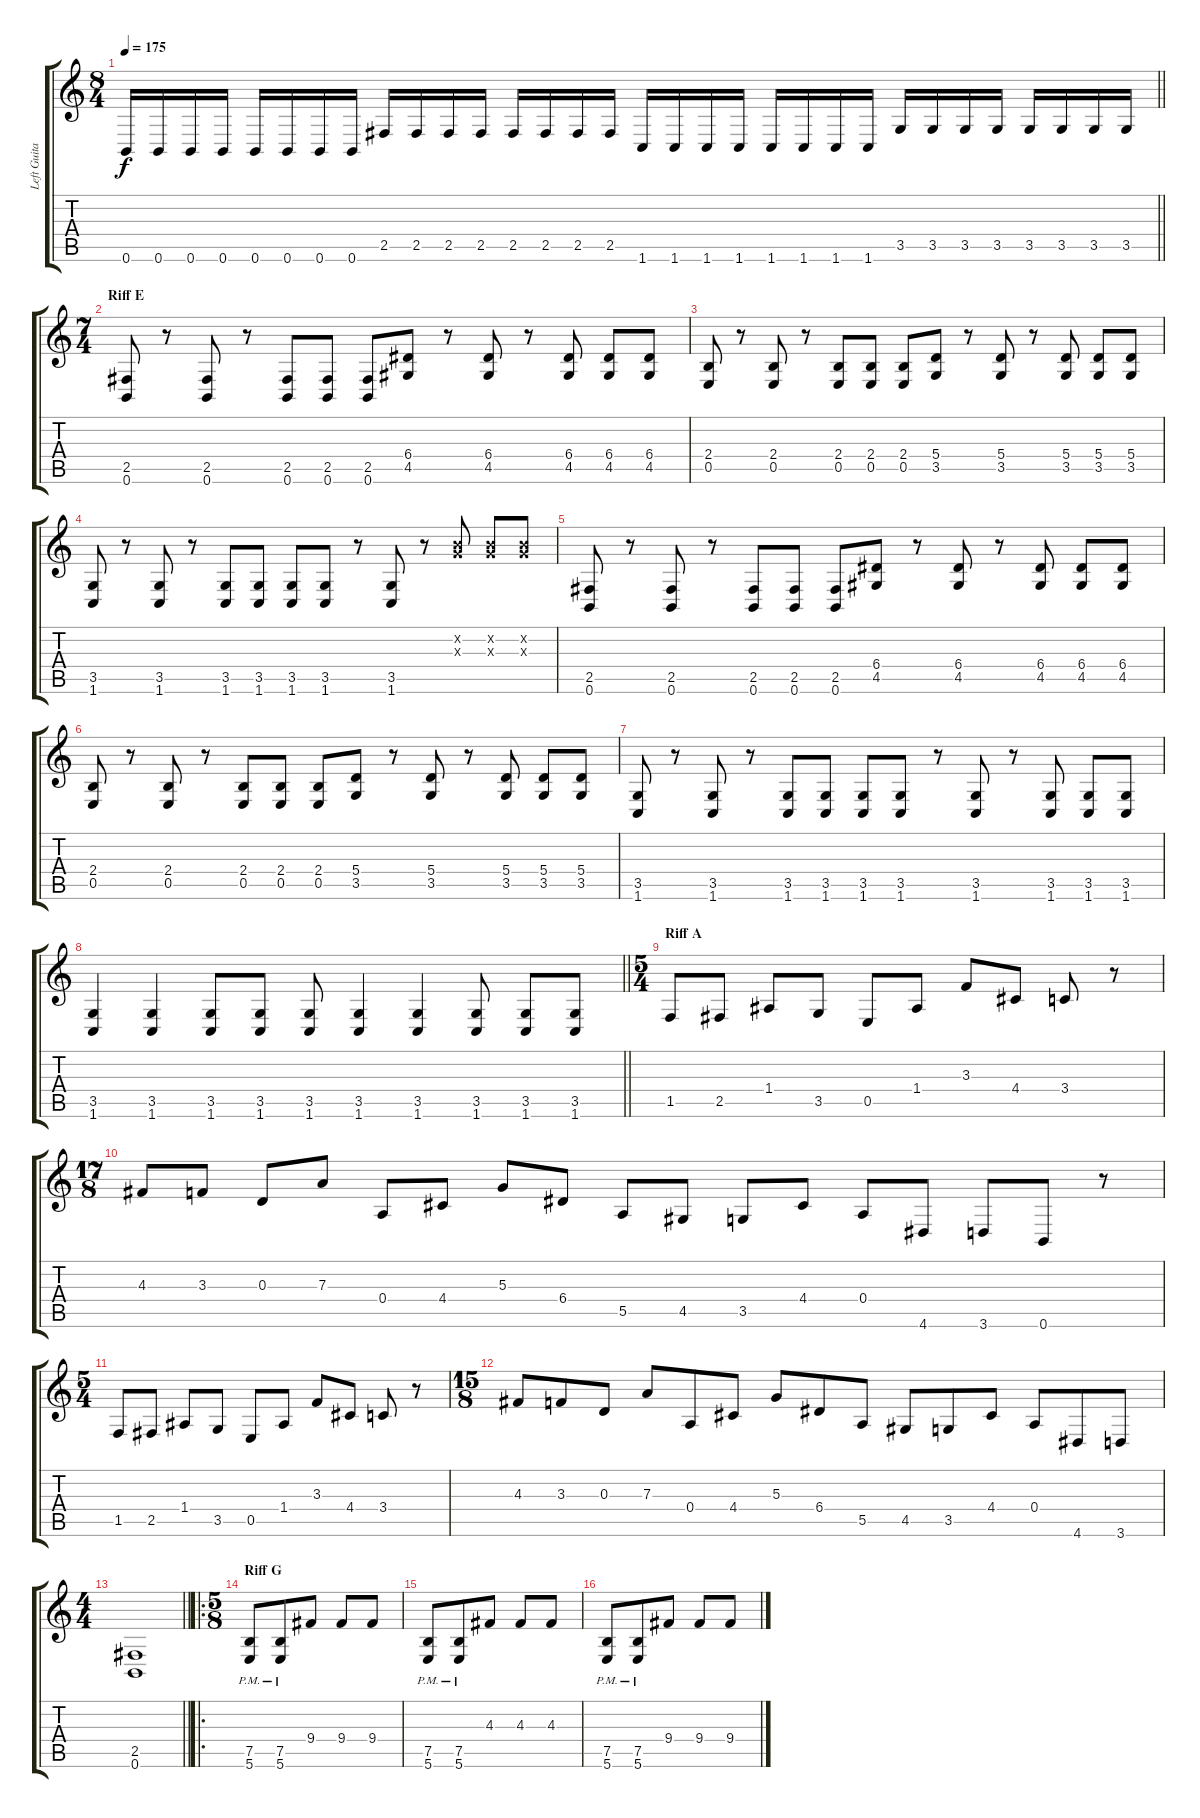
\track ("Left Guitar" "Left Guita") {instrument distortionguitar}
\staff {score tabs}
\tuning (B3 Gb3 D3 A2 E2 B1) {hide}
\ts (8 4)
\tempo 175
\clef g2
\barLineRight lightlight
\ks c
0.6.16{dy f} 0.6.16 0.6.16 0.6.16 0.6.16 0.6.16 0.6.16 0.6.16 2.5.16 2.5.16 2.5.16 2.5.16 2.5.16 2.5.16 2.5.16 2.5.16 1.6.16 1.6.16 1.6.16 1.6.16 1.6.16 1.6.16 1.6.16 1.6.16 3.5.16 3.5.16 3.5.16 3.5.16 3.5.16 3.5.16 3.5.16 3.5.16 |
\ts (7 4)
\section ("" "Riff E")
(2.5 0.6).8 r.8 (2.5 0.6).8 r.8 (2.5 0.6).8 (2.5 0.6).8 (2.5 0.6).8 (6.4 4.5).8 r.8 (6.4 4.5).8 r.8 (6.4 4.5).8 (6.4 4.5).8 (6.4 4.5).8 |
(2.4 0.5).8 r.8 (2.4 0.5).8 r.8 (2.4 0.5).8 (2.4 0.5).8 (2.4 0.5).8 (5.4 3.5).8 r.8 (5.4 3.5).8 r.8 (5.4 3.5).8 (5.4 3.5).8 (5.4 3.5).8 |
(3.5 1.6).8 r.8 (3.5 1.6).8 r.8 (3.5 1.6).8 (3.5 1.6).8 (3.5 1.6).8 (3.5 1.6).8 r.8 (3.5 1.6).8 r.8 (5.2{x} 5.3{x}).8 (5.2{x} 5.3{x}).8 (5.2{x} 5.3{x}).8 |
(2.5 0.6).8 r.8 (2.5 0.6).8 r.8 (2.5 0.6).8 (2.5 0.6).8 (2.5 0.6).8 (6.4 4.5).8 r.8 (6.4 4.5).8 r.8 (6.4 4.5).8 (6.4 4.5).8 (6.4 4.5).8 |
(2.4 0.5).8 r.8 (2.4 0.5).8 r.8 (2.4 0.5).8 (2.4 0.5).8 (2.4 0.5).8 (5.4 3.5).8 r.8 (5.4 3.5).8 r.8 (5.4 3.5).8 (5.4 3.5).8 (5.4 3.5).8 |
(3.5 1.6).8 r.8 (3.5 1.6).8 r.8 (3.5 1.6).8 (3.5 1.6).8 (3.5 1.6).8 (3.5 1.6).8 r.8 (3.5 1.6).8 r.8 (3.5 1.6).8 (3.5 1.6).8 (3.5 1.6).8 |
\barLineRight lightlight
(3.5 1.6).4 (3.5 1.6).4 (3.5 1.6).8 (3.5 1.6).8 (3.5 1.6).8 (3.5 1.6).4 (3.5 1.6).4 (3.5 1.6).8 (3.5 1.6).8 (3.5 1.6).8 |
\ts (5 4)
\section ("" "Riff A")
1.5.8 2.5.8 1.4.8 3.5.8 0.5.8 1.4.8 3.3.8 4.4.8 3.4.8 r.8 |
\ts (17 8)
4.3.8 3.3.8 0.3.8 7.3.8 0.4.8 4.4.8 5.3.8 6.4.8 5.5.8 4.5.8 3.5.8 4.4.8 0.4.8 4.6.8 3.6.8 0.6.8 r.8 |
\ts (5 4)
1.5.8 2.5.8 1.4.8 3.5.8 0.5.8 1.4.8 3.3.8 4.4.8 3.4.8 r.8 |
\ts (15 8)
4.3.8 3.3.8 0.3.8 7.3.8 0.4.8 4.4.8 5.3.8 6.4.8 5.5.8 4.5.8 3.5.8 4.4.8 0.4.8 4.6.8 3.6.8 |
\ts (4 4)
\barLineRight lightlight
(2.5 0.6).1 |
\ro
\ts (5 8)
\section ("" "Riff G")
(7.5{pm} 5.6{pm}).8 (7.5{pm} 5.6{pm}).8 9.4.8 9.4.8 9.4.8 |
(7.5{pm} 5.6{pm}).8 (7.5{pm} 5.6{pm}).8 4.3.8 4.3.8 4.3.8 |
(7.5{pm} 5.6{pm}).8 (7.5{pm} 5.6{pm}).8 9.4.8 9.4.8 9.4.8
